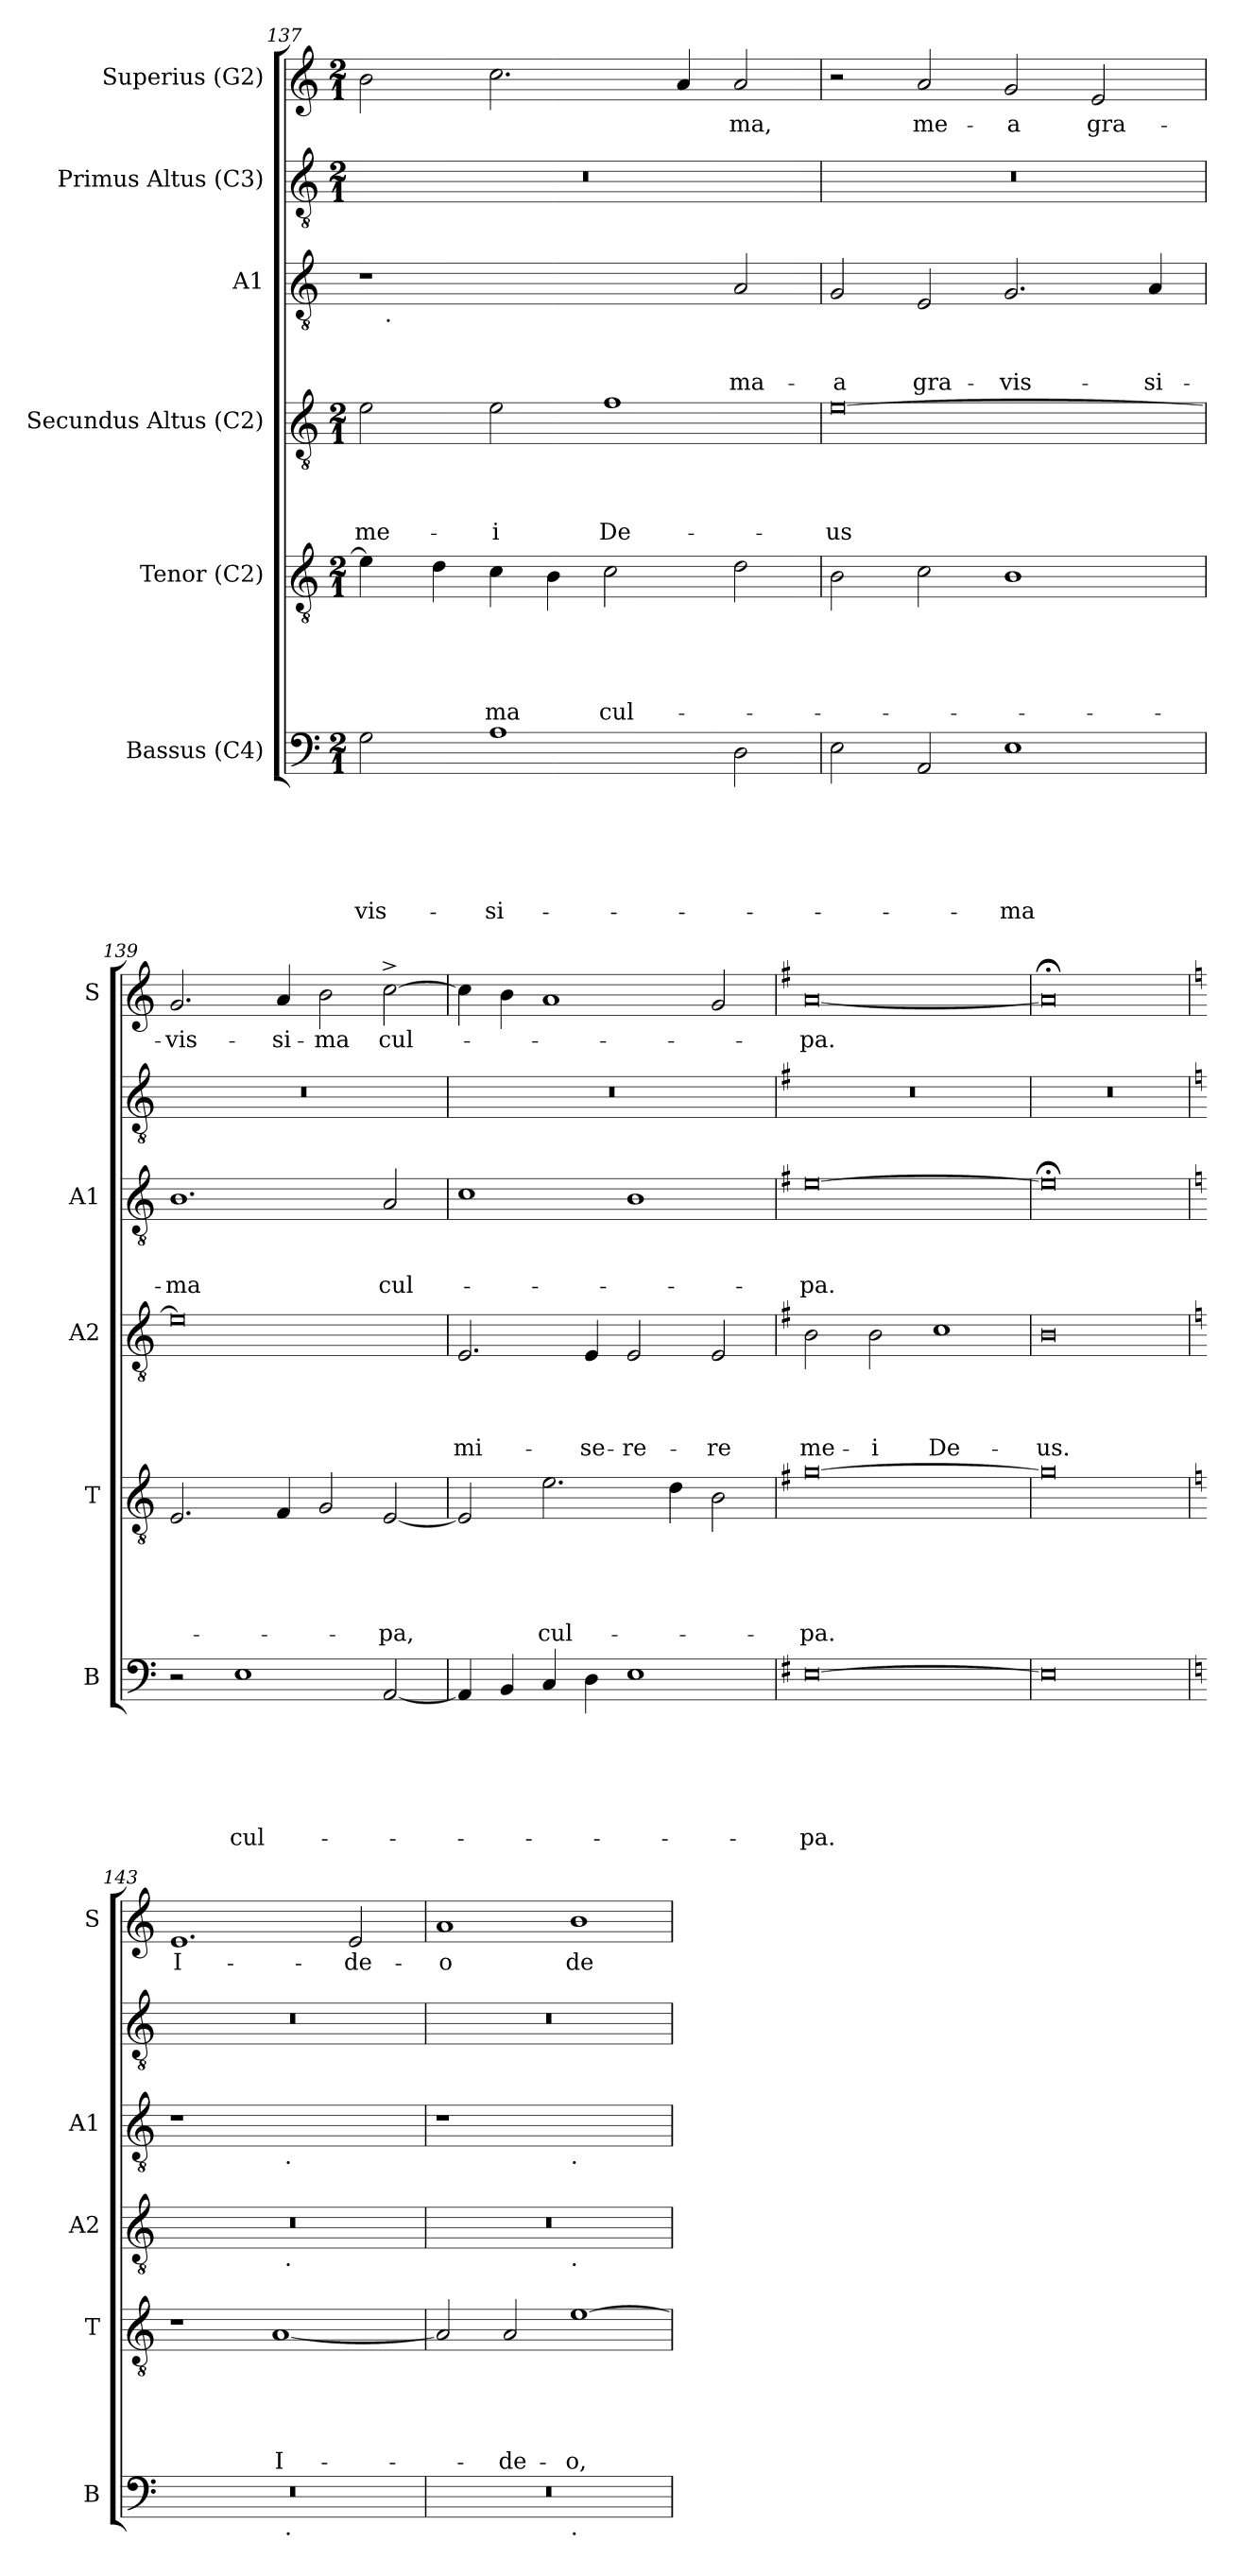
**kern	**text	**text	**text	**text	**text	**text	**kern	**text	**text	**text	**text	**text	**kern	**text	**text	**text	**text	**kern	**text	**text	**text	**kern	**kern	**text
*part6	*part6	*part6	*part6	*part6	*part6	*part6	*part5	*part5	*part5	*part5	*part5	*part5	*part4	*part4	*part4	*part4	*part4	*part3	*part3	*part3	*part3	*part2	*part1	*part1
*staff6	*staff6	*staff6	*staff6	*staff6	*staff6	*staff6	*staff5	*staff5	*staff5	*staff5	*staff5	*staff5	*staff4	*staff4	*staff4	*staff4	*staff4	*staff3	*staff3	*staff3	*staff3	*staff2	*staff1	*staff1
*I"Bassus (C4)	*	*	*	*	*	*	*I"Tenor (C2)	*	*	*	*	*	*I"Secundus Altus (C2)	*	*	*	*	*I"A1	*	*	*	*I"Primus Altus (C3)	*I"Superius (G2)	*
*I'B	*	*	*	*	*	*	*I'T	*	*	*	*	*	*I'A2	*	*	*	*	*I'A1	*	*	*	*	*I'S	*
*clefF4	*	*	*	*	*	*	*clefGv2	*	*	*	*	*	*clefGv2	*	*	*	*	*clefGv2	*	*	*	*clefGv2	*clefG2	*
*k[]	*	*	*	*	*	*	*k[]	*	*	*	*	*	*k[]	*	*	*	*	*k[]	*	*	*	*k[]	*k[]	*
*C:	*	*	*	*	*	*	*C:	*	*	*	*	*	*C:	*	*	*	*	*C:	*	*	*	*C:	*C:	*
*M2/1	*	*	*	*	*	*	*M2/1	*	*	*	*	*	*M2/1	*	*	*	*	*	*	*	*	*M2/1	*M2/1	*
=137	=137	=137	=137	=137	=137	=137	=137	=137	=137	=137	=137	=137	=137	=137	=137	=137	=137	=137	=137	=137	=137	=137	=137	=137
!	!	!	!	!	!	!LO:LY:b	!	!	!	!	!	!	!	!	!	!	!LO:LY:b	!	!	!	!	!	!	!
*	*	*	*	*	*	*	*	*	*	*	*	*	*	*	*	*	*	*^	*	*	*	*	*	*
2G\	.	.	.	.	.	-vis-	4e\]	.	.	.	.	.	2e\	.	.	.	me-	1r	16ryy	.	.	.	0r	2b\	.
!	!	!	!	!	!	!	!	!	!	!	!	!	!	!	!	!	!	!	!LO:TX:b:t=.	!	!	!	!	!	!
.	.	.	.	.	.	.	.	.	.	.	.	.	.	.	.	.	.	.	1ryy	.	.	.	.	.	.
.	.	.	.	.	.	.	4d\	.	.	.	.	.	.	.	.	.	.	.	.	.	.	.	.	.	.
!	!	!	!	!	!	!LO:LY:b	!	!	!	!	!	!LO:LY:b	!	!	!	!	!LO:LY:b	!	!	!	!	!	!	!	!
1A	.	.	.	.	.	-si-	4c\	.	.	.	.	-ma	2e\	.	.	.	-i	.	.	.	.	.	.	2.cc\	.
.	.	.	.	.	.	.	4B\	.	.	.	.	.	.	.	.	.	.	.	.	.	.	.	.	.	.
!	!	!	!	!	!	!	!	!	!	!	!	!LO:LY:b	!	!	!	!	!LO:LY:b	!	!	!	!	!	!	!	!
.	.	.	.	.	.	.	2c\	.	.	.	.	cul-	1f	.	.	.	De-	2ryy	.	.	.	.	.	.	.
.	.	.	.	.	.	.	.	.	.	.	.	.	.	.	.	.	.	.	2...ryy	.	.	.	.	.	.
.	.	.	.	.	.	.	.	.	.	.	.	.	.	.	.	.	.	.	.	.	.	.	.	4a/	.
!	!	!	!	!	!	!	!	!	!	!	!	!	!	!	!	!	!	!	!	!	!	!LO:LY:b	!	!	!LO:LY:b
2D\	.	.	.	.	.	.	2d\	.	.	.	.	.	.	.	.	.	.	2A/	.	.	.	ma-	.	2a/	-ma,
=138	=138	=138	=138	=138	=138	=138	=138	=138	=138	=138	=138	=138	=138	=138	=138	=138	=138	=138	=138	=138	=138	=138	=138	=138	=138
!	!	!	!	!	!	!	!	!	!	!	!	!	!	!	!	!	!LO:LY:b:rj	!	!	!	!	!LO:LY:b	!	!	!
*	*	*	*	*	*	*	*	*	*	*	*	*	*	*	*	*	*	*v	*v	*	*	*	*	*	*
2E\	.	.	.	.	.	.	2B\	.	.	.	.	.	[<0e	.	.	.	-us	2G/	.	.	-a	0r	2r	.
!	!	!	!	!	!	!	!	!	!	!	!	!	!	!	!	!	!	!	!	!	!LO:LY:b	!	!	!LO:LY:b
2AA/	.	.	.	.	.	.	2c\	.	.	.	.	.	.	.	.	.	.	2E/	.	.	gra-	.	2a/	me-
!	!	!	!	!	!	!LO:LY:b	!	!	!	!	!	!	!	!	!	!	!	!	!	!	!LO:LY:b	!	!	!LO:LY:b
1E	.	.	.	.	.	-ma	1B	.	.	.	.	.	.	.	.	.	.	2.G/	.	.	-vis-	.	2g/	-a
!	!	!	!	!	!	!	!	!	!	!	!	!	!	!	!	!	!	!	!	!	!	!	!	!LO:LY:b
.	.	.	.	.	.	.	.	.	.	.	.	.	.	.	.	.	.	.	.	.	.	.	2e/	gra-
!	!	!	!	!	!	!	!	!	!	!	!	!	!	!	!	!	!	!	!	!	!LO:LY:b	!	!	!
.	.	.	.	.	.	.	.	.	.	.	.	.	.	.	.	.	.	4A/	.	.	-si-	.	.	.
!!LO:LB:g=z
=139	=139	=139	=139	=139	=139	=139	=139	=139	=139	=139	=139	=139	=139	=139	=139	=139	=139	=139	=139	=139	=139	=139	=139	=139
!	!	!	!	!	!	!	!	!	!	!	!	!	!	!	!	!	!	!	!	!	!LO:LY:b	!	!	!LO:LY:b
2r	.	.	.	.	.	.	2.E/	.	.	.	.	.	0e]	.	.	.	.	1.B	.	.	-ma	0r	2.g/	-vis-
!	!	!	!	!	!	!LO:LY:b	!	!	!	!	!	!	!	!	!	!	!	!	!	!	!	!	!	!
1E	.	.	.	.	.	cul-	.	.	.	.	.	.	.	.	.	.	.	.	.	.	.	.	.	.
!	!	!	!	!	!	!	!	!	!	!	!	!	!	!	!	!	!	!	!	!	!	!	!	!LO:LY:b
.	.	.	.	.	.	.	4F/	.	.	.	.	.	.	.	.	.	.	.	.	.	.	.	4a/	-si-
!	!	!	!	!	!	!	!	!	!	!	!	!	!	!	!	!	!	!	!	!	!	!	!	!LO:LY:b
.	.	.	.	.	.	.	2G/	.	.	.	.	.	.	.	.	.	.	.	.	.	.	.	2b\	-ma
!	!	!	!	!	!	!	!	!	!	!	!	!LO:LY:b	!	!	!	!	!	!	!	!	!LO:LY:b	!	!	!LO:LY:b
[<2AA/	.	.	.	.	.	.	[<2E/	.	.	.	.	-pa,	.	.	.	.	.	2A/	.	.	cul-	.	[>2cc^>\	cul-
=140	=140	=140	=140	=140	=140	=140	=140	=140	=140	=140	=140	=140	=140	=140	=140	=140	=140	=140	=140	=140	=140	=140	=140	=140
!	!	!	!	!	!	!	!	!	!	!	!	!	!	!	!	!	!LO:LY:b	!	!	!	!	!	!	!
4AA/]	.	.	.	.	.	.	2E/]	.	.	.	.	.	2.E/	.	.	.	mi-	1c	.	.	.	0r	4cc\]	.
4BB/	.	.	.	.	.	.	.	.	.	.	.	.	.	.	.	.	.	.	.	.	.	.	4b\	.
!	!	!	!	!	!	!	!	!	!	!	!	!LO:LY:b	!	!	!	!	!	!	!	!	!	!	!	!
4C/	.	.	.	.	.	.	2.e\	.	.	.	.	cul-	.	.	.	.	.	.	.	.	.	.	1a	.
!	!	!	!	!	!	!	!	!	!	!	!	!	!	!	!	!	!LO:LY:b	!	!	!	!	!	!	!
4D\	.	.	.	.	.	.	.	.	.	.	.	.	4E/	.	.	.	-se-	.	.	.	.	.	.	.
!	!	!	!	!	!	!	!	!	!	!	!	!	!	!	!	!	!LO:LY:b	!	!	!	!	!	!	!
1E	.	.	.	.	.	.	.	.	.	.	.	.	2E/	.	.	.	-re-	1B	.	.	.	.	.	.
.	.	.	.	.	.	.	4d\	.	.	.	.	.	.	.	.	.	.	.	.	.	.	.	.	.
!	!	!	!	!	!	!	!	!	!	!	!	!	!	!	!	!	!LO:LY:b	!	!	!	!	!	!	!
.	.	.	.	.	.	.	2B\	.	.	.	.	.	2E/	.	.	.	-re	.	.	.	.	.	2g/	.
=141	=141	=141	=141	=141	=141	=141	=141	=141	=141	=141	=141	=141	=141	=141	=141	=141	=141	=141	=141	=141	=141	=141	=141	=141
*k[f#]	*	*	*	*	*	*	*k[f#]	*	*	*	*	*	*k[f#]	*	*	*	*	*k[f#]	*	*	*	*k[f#]	*k[f#]	*
*G:	*	*	*	*	*	*	*G:	*	*	*	*	*	*G:	*	*	*	*	*G:	*	*	*	*G:	*G:	*
!	!	!	!	!	!	!LO:LY:b	!	!	!	!	!	!LO:LY:b	!	!	!	!	!LO:LY:b	!	!	!	!LO:LY:b	!	!	!LO:LY:b
[<0E	.	.	.	.	.	-pa.	[>0g	.	.	.	.	-pa.	2B\	.	.	.	me-	[<0e	.	.	-pa.	0r	[<0a	-pa.
!	!	!	!	!	!	!	!	!	!	!	!	!	!	!	!	!	!LO:LY:b	!	!	!	!	!	!	!
.	.	.	.	.	.	.	.	.	.	.	.	.	2B\	.	.	.	-i	.	.	.	.	.	.	.
!	!	!	!	!	!	!	!	!	!	!	!	!	!	!	!	!	!LO:LY:b	!	!	!	!	!	!	!
.	.	.	.	.	.	.	.	.	.	.	.	.	1c	.	.	.	De-	.	.	.	.	.	.	.
=142	=142	=142	=142	=142	=142	=142	=142	=142	=142	=142	=142	=142	=142	=142	=142	=142	=142	=142	=142	=142	=142	=142	=142	=142
!	!	!	!	!	!	!	!	!	!	!	!	!	!	!	!	!	!LO:LY:b	!	!	!	!	!	!	!
0E]	.	.	.	.	.	.	0g]	.	.	.	.	.	0B	.	.	.	-us.	0e;<]	.	.	.	0r	0a;]	.
!!LO:LB:g=z
=143	=143	=143	=143	=143	=143	=143	=143	=143	=143	=143	=143	=143	=143	=143	=143	=143	=143	=143	=143	=143	=143	=143	=143	=143
*k[]	*	*	*	*	*	*	*k[]	*	*	*	*	*	*k[]	*	*	*	*	*k[]	*	*	*	*k[]	*k[]	*
*C:	*	*	*	*	*	*	*C:	*	*	*	*	*	*C:	*	*	*	*	*C:	*	*	*	*C:	*C:	*
!	!	!	!	!	!	!	!	!	!	!	!	!	!	!	!	!	!	!	!	!	!	!	!	!LO:LY:b:rj
*^	*	*	*	*	*	*	*	*	*	*	*	*	*^	*	*	*	*	*	*	*	*	*	*	*
0r	1ryy	.	.	.	.	.	.	1r	.	.	.	.	.	0r	1ryy	.	.	.	.	1r	.	.	.	0r	1.e	I-
!	!	!	!	!	!	!	!	!	!	!	!	!	!LO:LY:b:rj	!	!	!	!	!	!	!	!	!	!	!	!	!
.	32ryy	.	.	.	.	.	.	[<1A	.	.	.	.	I-	.	32ryy	.	.	.	.	32ryy	.	.	.	.	.	.
!	!	!	!	!	!	!	!	!	!	!	!	!	!	!	!	!	!	!	!	!LO:TX:b:t=.	!	!	!	!	!	!
!	!	!	!	!	!	!	!	!	!	!	!	!	!	!	!LO:TX:b:t=.	!	!	!	!	!	!	!	!	!	!	!
!	!LO:TX:b:t=.	!	!	!	!	!	!	!	!	!	!	!	!	!	!	!	!	!	!	!	!	!	!	!	!	!
.	2ryy	.	.	.	.	.	.	.	.	.	.	.	.	.	2ryy	.	.	.	.	32%31ryy	.	.	.	.	.	.
!	!	!	!	!	!	!	!	!	!	!	!	!	!	!	!	!	!	!	!	!	!	!	!	!	!	!LO:LY:b
.	.	.	.	.	.	.	.	.	.	.	.	.	.	.	.	.	.	.	.	.	.	.	.	.	2e/	-de-
.	4...ryy	.	.	.	.	.	.	.	.	.	.	.	.	.	4...ryy	.	.	.	.	.	.	.	.	.	.	.
=144	=144	=144	=144	=144	=144	=144	=144	=144	=144	=144	=144	=144	=144	=144	=144	=144	=144	=144	=144	=144	=144	=144	=144	=144	=144	=144
!	!	!	!	!	!	!	!	!	!	!	!	!	!	!	!	!	!	!	!	!	!	!	!	!	!	!LO:LY:b:rj
0r	1ryy	.	.	.	.	.	.	2A/]	.	.	.	.	.	0r	1ryy	.	.	.	.	1r	.	.	.	0r	1a	-o
!	!	!	!	!	!	!	!	!	!	!	!	!	!LO:LY:b	!	!	!	!	!	!	!	!	!	!	!	!	!
.	.	.	.	.	.	.	.	2A/	.	.	.	.	-de-	.	.	.	.	.	.	.	.	.	.	.	.	.
!	!	!	!	!	!	!	!	!	!	!	!	!	!	!	!	!	!	!	!	!LO:TX:b:t=.	!	!	!	!	!	!
!	!	!	!	!	!	!	!	!	!	!	!	!	!	!	!LO:TX:b:t=.	!	!	!	!	!	!	!	!	!	!	!
!	!LO:TX:b:t=.	!	!	!	!	!	!	!	!	!	!	!	!	!	!	!	!	!	!	!	!	!	!	!	!	!
!	!	!	!	!	!	!	!	!	!	!	!	!	!LO:LY:b	!	!	!	!	!	!	!	!	!	!	!	!	!LO:LY:b
.	1ryy	.	.	.	.	.	.	[>1e	.	.	.	.	-o,	.	1ryy	.	.	.	.	1ryy	.	.	.	.	1b	de-
*v	*v	*	*	*	*	*	*	*	*	*	*	*	*	*v	*v	*	*	*	*	*	*	*	*	*	*	*
=	=	=	=	=	=	=	=	=	=	=	=	=	=	=	=	=	=	=	=	=	=	=	=	=
*-	*-	*-	*-	*-	*-	*-	*-	*-	*-	*-	*-	*-	*-	*-	*-	*-	*-	*-	*-	*-	*-	*-	*-	*-
